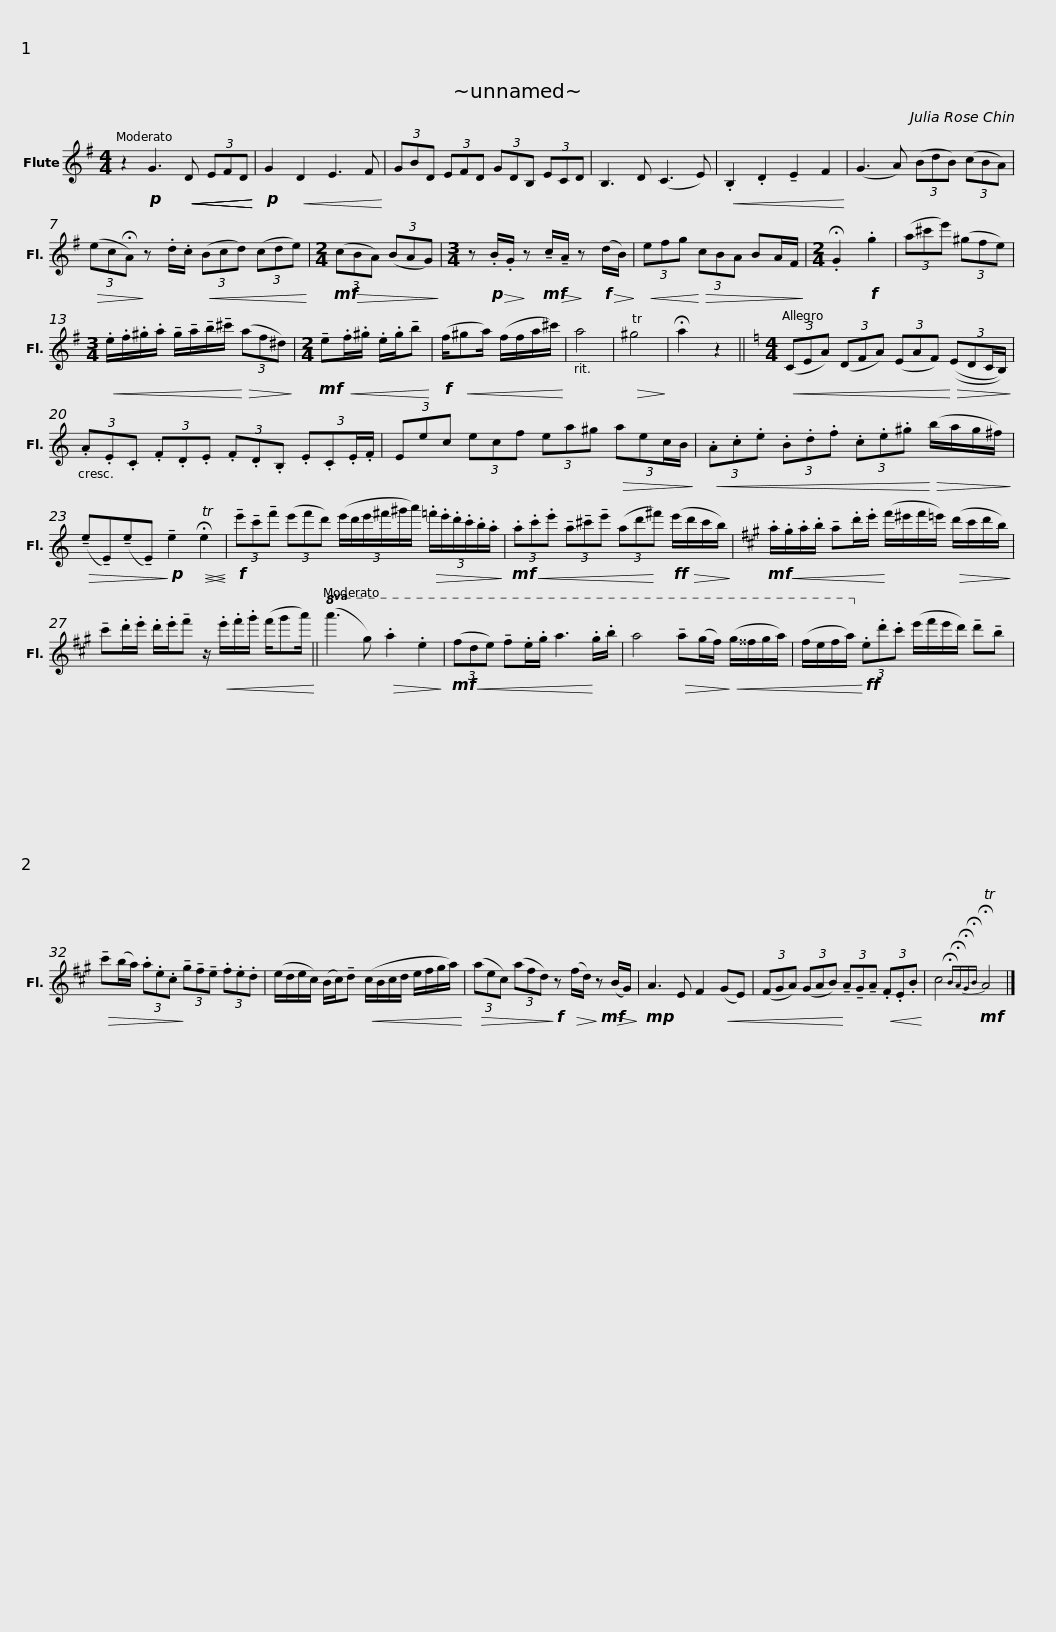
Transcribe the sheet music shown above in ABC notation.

X:1
L:1/8
M:4/4
I:linebreak $
K:G
V:1 treble
V:1
 z2!p! G3!<(!!<(!!<(! D (3EFD!<)!!<)!!<)! |!p! G2!<(! D2 E3 F!<)! | (3GBD (3EFD (3GDB, (3ECD | B,3 D (C3 E) |!<(! .B,2 .D2 !tenuto!E2 F2!<)! | %5
 (G3 A) (3(BdB) (3(cBA) |$!>(! (3(ec!fermata!A)!>)! z .d/.c/!<(! (3(Bcd) (3(cde)!<)! |[M:2/4]!mf!!>(! (3(cBA) (3(BAG)!>)! |[M:3/4] z!p!!>(! .B/.G/!>)! z!mf!!>(! !tenuto!c/!tenuto!A/!>)! z!f!!>(! (d/B/)!>)! |!<(! (3efg!<)!!>(! (3cBA BA/F/!>)! | %10
[M:2/4] .!fermata!G2!f! .g2 |$ (3(a^c'e') (3(^gfe) |[M:3/4]!<(! .e/.f/.^g/.a/ !tenuto!g/!tenuto!a/!tenuto!b/!tenuto!^c'/!<)!!>(! (3(af^d)!>)! |[M:2/4]!mf! !tenuto!e!<(!.f/.^g/ .e/.g/!tenuto!b!<)! |!f! (f/!<(!^ga/) (f/f/a/^c'/)!<)! | %15
 a4 |!>(! T^g4!>)! |$ !fermata!a2 z2 ||[K:C][M:4/4]!<(! (3(CEA) (3(DFA) (3(EAF)!<)!!>(! (3:2:4((EDC/B,/))!>)! | (3.A.E.C (3.F.D.E (3.F.D.B, (3:2:4.E.C.E/.F/ | %20
 (3Eec (3ecf (3ea^g!>(! (3:2:4aec/B/!>)! |$!<(! (3.A.c.e (3.B.d.f (3.c.e.^g!<)!!>(! (b/a/g/^f/)!>)! |!>(! (!tenuto!e!tenuto!E)(!tenuto!e!tenuto!E)!>)!!p! !tenuto!e2!<(!!>(! !fermata!Te2!<)!!>)! |!f! (3!tenuto!e'!tenuto!c'!tenuto!f' (3(e'f'd') (3:2:6(e'/d'/e'/^f'/^g'/a'/)!>(! (3:2:6.=f'/.e'/.d'/.c'/.b/.a/!>)! |$!mf! (3.a!<(!.c'.e' (3!tenuto!a!tenuto!^c'!tenuto!e' (3(ad'!<)!^f')!ff! (e'/!>(!d'/c'/b/)!>)! | %25
[K:A]!mf! .a/!<(!.g/.a/.b/ !tenuto!a.d'/.e'/!<)! (f'/^e'/f'/=e'/)!>(! (d'/c'/d'/b/)!>)! |$ !tenuto!c'.d'/.e'/ .d'/.e'/!tenuto!f' z/!<(! .e'/.f'/.g'/ (f'/g'a'/)!<)! ||!8va(! (a'3 g')!>(! .a'2 .e'2!>)! |!mf! (3(f'!<(!d'e') !tenuto!f'.e'/.g'/ a'3!<)! .g'/.b'/ | a'4!>(! !tenuto!a'(g'/f'/)!>)!!<(! (g'/^^f'/g'/a'/) |$ %30
 (f'/e'/f'/a'/)!8va)!!<)!!ff! (3.e'.d'.c' (e'/f'/e'/d'/) !tenuto!d'!tenuto!b |!>(! !tenuto!c'(b/a/) (3.a.e.c!>)! (3!tenuto!g!tenuto!f!tenuto!e (3.f.e.d | (e/d/e/c/) (B/c/)!tenuto!d!<(! (c/B/c/d/ e/f/g/a/)!<)! |$!>(! (3(aec) (3(afd)!>)!!f! z!>(! (f/d/)!>)!!mf! z!>(! (B/G/)!>)! |!mp! A3 E F2!<(! (GE) | %35
 (3(FGA) (3(GAB)!<)! (3!tenuto!A!tenuto!G!tenuto!A!<(! (3.F.E.B!<)! | c4!mf!{!fermata!B!fermata!A!fermata!G!fermata!B} !fermata!TA4 |] %37
